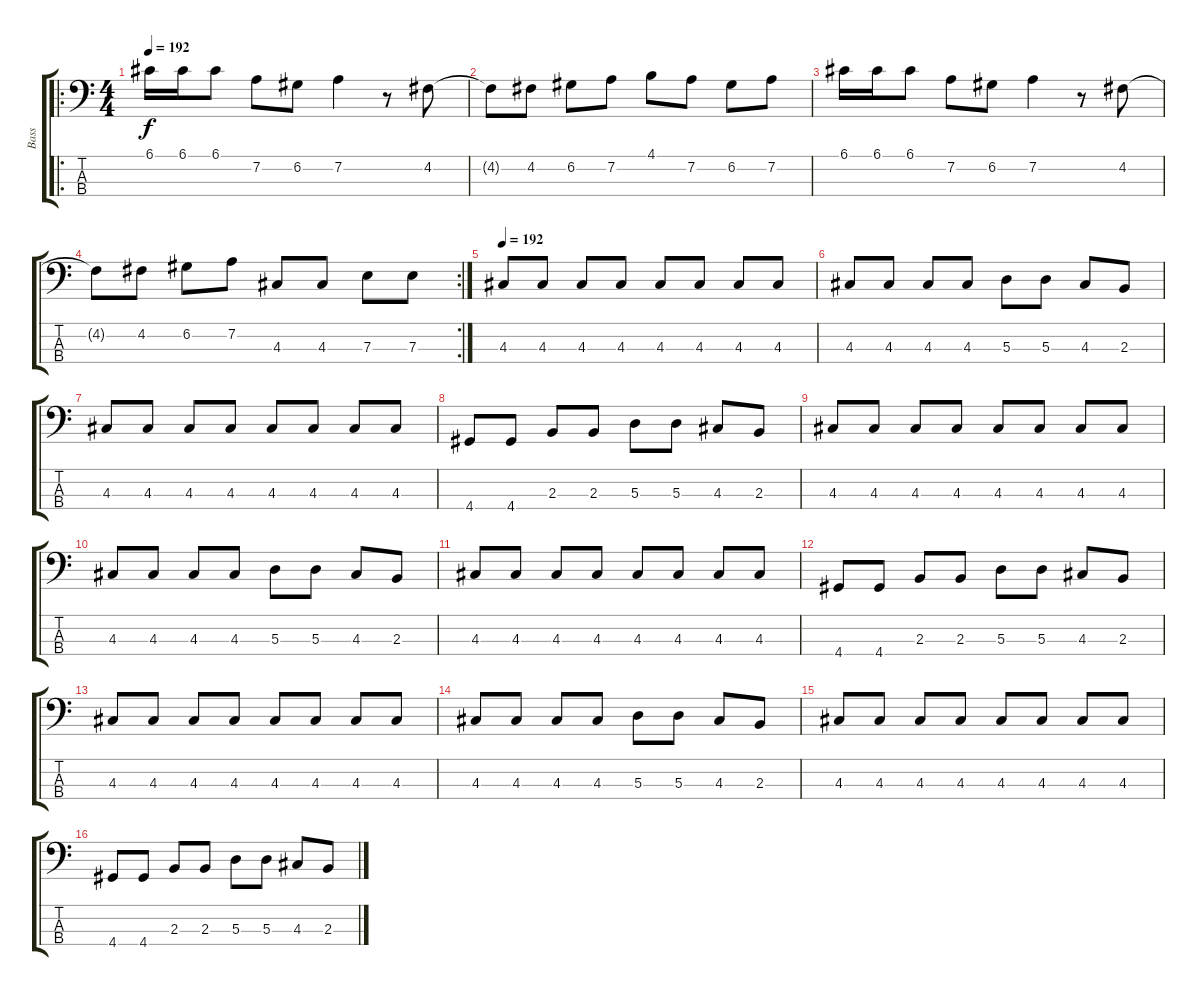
\track ("Bass" "Bass") {instrument electricbassfinger}
\staff {score tabs}
\tuning (G2 D2 A1 E1) {hide}
\ro
\ts (4 4)
\tempo 192
\clef f4
\ks c
6.1.16{dy f} 6.1.16 6.1.8 7.2.8 6.2.8 7.2.4 r.8 4.2.8 |
4.2{t}.8 4.2.8 6.2.8 7.2.8 4.1.8 7.2.8 6.2.8 7.2.8 |
6.1.16 6.1.16 6.1.8 7.2.8 6.2.8 7.2.4 r.8 4.2.8 |
\rc 2
4.2{t}.8 4.2.8 6.2.8 7.2.8 4.3.8 4.3.8 7.3.8 7.3.8 |
\tempo 192
4.3.8 4.3.8 4.3.8 4.3.8 4.3.8 4.3.8 4.3.8 4.3.8 |
4.3.8 4.3.8 4.3.8 4.3.8 5.3.8 5.3.8 4.3.8 2.3.8 |
4.3.8 4.3.8 4.3.8 4.3.8 4.3.8 4.3.8 4.3.8 4.3.8 |
4.4.8 4.4.8 2.3.8 2.3.8 5.3.8 5.3.8 4.3.8 2.3.8 |
4.3.8 4.3.8 4.3.8 4.3.8 4.3.8 4.3.8 4.3.8 4.3.8 |
4.3.8 4.3.8 4.3.8 4.3.8 5.3.8 5.3.8 4.3.8 2.3.8 |
4.3.8 4.3.8 4.3.8 4.3.8 4.3.8 4.3.8 4.3.8 4.3.8 |
4.4.8 4.4.8 2.3.8 2.3.8 5.3.8 5.3.8 4.3.8 2.3.8 |
4.3.8 4.3.8 4.3.8 4.3.8 4.3.8 4.3.8 4.3.8 4.3.8 |
4.3.8 4.3.8 4.3.8 4.3.8 5.3.8 5.3.8 4.3.8 2.3.8 |
4.3.8 4.3.8 4.3.8 4.3.8 4.3.8 4.3.8 4.3.8 4.3.8 |
4.4.8 4.4.8 2.3.8 2.3.8 5.3.8 5.3.8 4.3.8 2.3.8
